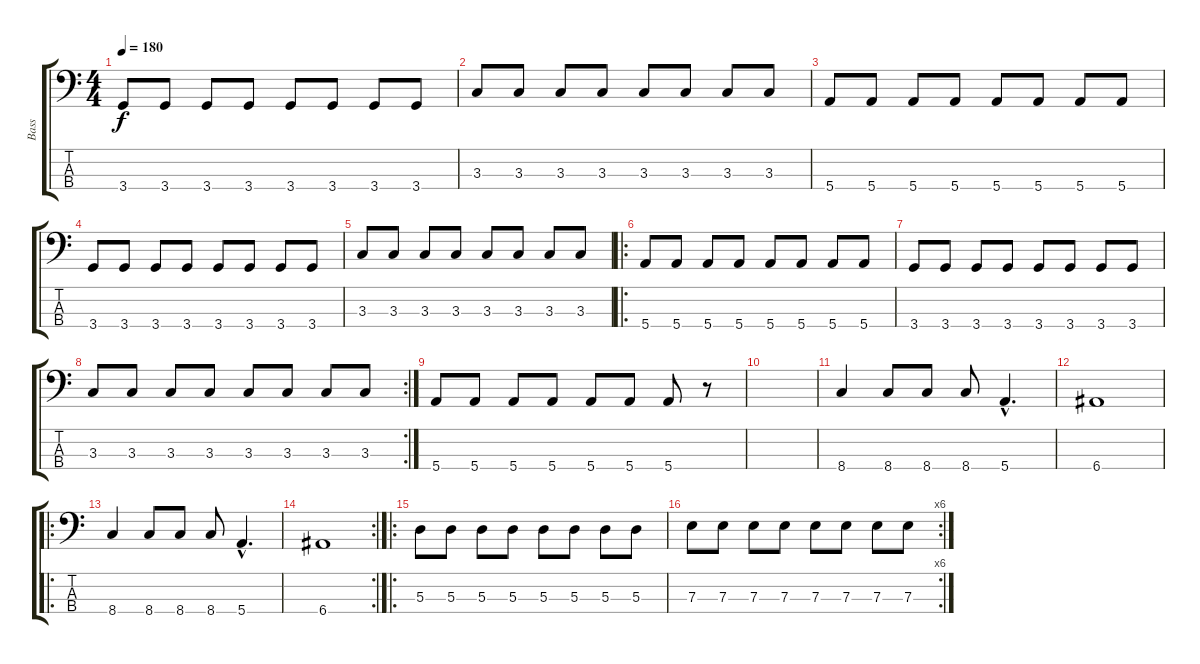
\track ("Bass" "Bass") {instrument electricbasspick}
\staff {score tabs}
\tuning (G2 D2 A1 E1) {hide}
\ts (4 4)
\tempo 180
\clef f4
\ks c
3.4.8{dy f} 3.4.8 3.4.8 3.4.8 3.4.8 3.4.8 3.4.8 3.4.8 |
3.3.8 3.3.8 3.3.8 3.3.8 3.3.8 3.3.8 3.3.8 3.3.8 |
5.4.8 5.4.8 5.4.8 5.4.8 5.4.8 5.4.8 5.4.8 5.4.8 |
3.4.8 3.4.8 3.4.8 3.4.8 3.4.8 3.4.8 3.4.8 3.4.8 |
3.3.8 3.3.8 3.3.8 3.3.8 3.3.8 3.3.8 3.3.8 3.3.8 |
\ro
5.4.8 5.4.8 5.4.8 5.4.8 5.4.8 5.4.8 5.4.8 5.4.8 |
3.4.8 3.4.8 3.4.8 3.4.8 3.4.8 3.4.8 3.4.8 3.4.8 |
\rc 2
3.3.8 3.3.8 3.3.8 3.3.8 3.3.8 3.3.8 3.3.8 3.3.8 |
5.4.8 5.4.8 5.4.8 5.4.8 5.4.8 5.4.8 5.4.8 r.8 |
|
8.4.4 8.4.8 8.4.8 8.4.8 5.4{hac}.4{d} |
6.4.1 |
\ro
8.4.4 8.4.8 8.4.8 8.4.8 5.4{hac}.4{d} |
\rc 2
6.4.1 |
\ro
5.3.8 5.3.8 5.3.8 5.3.8 5.3.8 5.3.8 5.3.8 5.3.8 |
\rc 6
7.3.8 7.3.8 7.3.8 7.3.8 7.3.8 7.3.8 7.3.8 7.3.8
